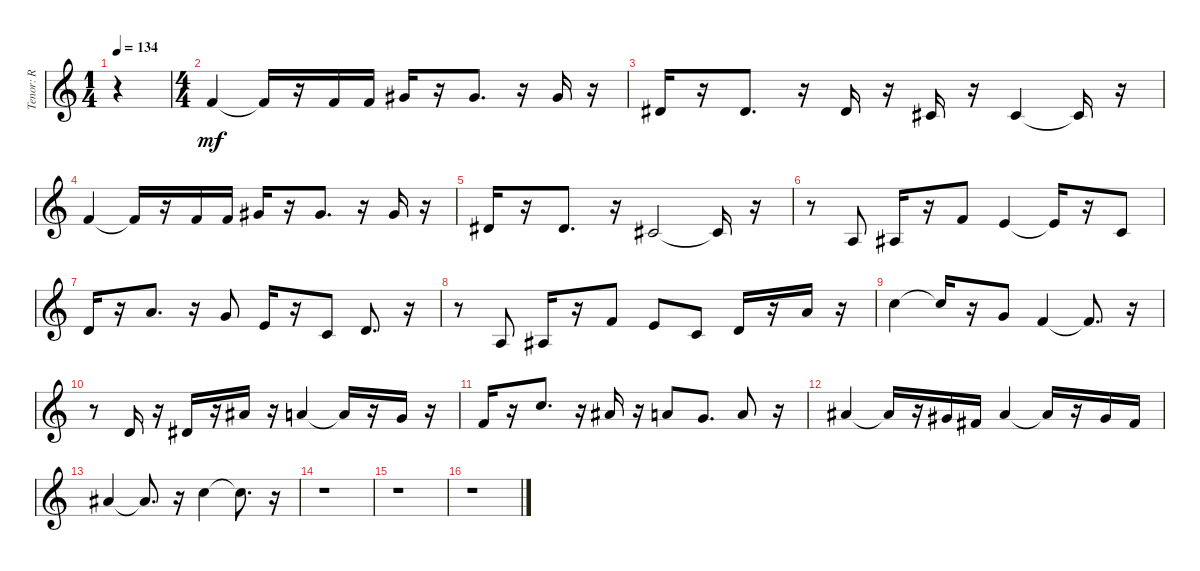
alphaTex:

\track ("Tenor: R" "Tenor: R") {instrument trombone}
\staff {score}
\tuning (E4 B3 G3 D3 A2 E2 B1) {hide}
\ts (1 4)
\tempo 134
\clef g2
\ks c
r.4{dy mf instrument trombone} |
\ts (4 4)
1.1.4 1.1{t}.16 r.16 1.1.16 1.1.16 4.1.16 r.16 4.1.8{d} r.16 4.1.16 r.16 |
4.2.16 r.16 4.2.8{d} r.16 4.2.16 r.16 2.2.16 r.16 2.2.4 2.2{t}.16 r.16 |
1.1.4 1.1{t}.16 r.16 1.1.16 1.1.16 4.1.16 r.16 4.1.8{d} r.16 4.1.16 r.16 |
4.2.16 r.16 4.2.8{d} r.16 2.2.2 2.2{t}.16 r.16 |
r.8 2.3.8 3.3.16 r.16 1.1.8 0.1.4 0.1{t}.16 r.16 1.2.8 |
3.2.16 r.16 5.1.8{d} r.16 3.1.8 0.1.16 r.16 1.2.8 3.2.8{d} r.16 |
r.8 2.3.8 3.3.16 r.16 1.1.8 0.1.8 1.2.8 3.2.16 r.16 5.1.16 r.16 |
8.1.4 8.1{t}.16 r.16 3.1.8 1.1.4 1.1{t}.8{d} r.16 |
r.8 3.2.16 r.16 4.2.16 r.16 6.1.16 r.16 5.1.4 5.1{t}.16 r.16 3.1.16 r.16 |
1.1.16 r.16 8.1.8{d} r.16 6.1.16 r.16 5.1.8 3.1.8{d} 5.1.8 r.16 |
6.1.4 6.1{t}.16 r.16 4.1.16 2.1.16 6.1.4 6.1{t}.16 r.16 4.1.16 2.1.16 |
6.1.4 6.1{t}.8{d} r.16 8.1.4 8.1{t}.8{d} r.16 |
r.1 |
r.1 |
r.1
